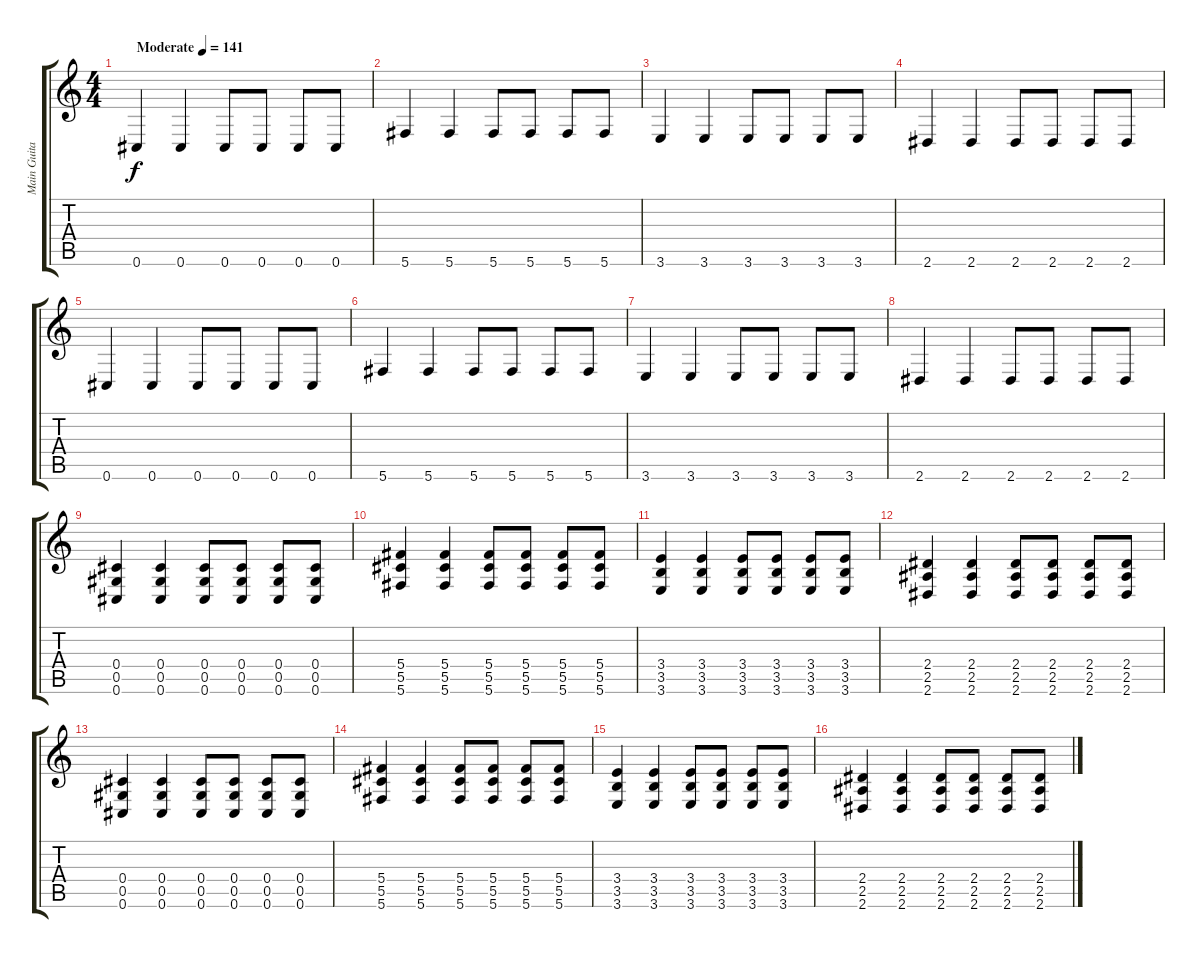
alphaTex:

\track ("Main Guitar" "Main Guita") {instrument distortionguitar}
\staff {score tabs}
\tuning (Eb4 Bb3 Gb3 Db3 Ab2 Db2) {hide}
\ts (4 4)
\tempo (141 "Moderate")
\clef g2
\ks c
0.6.4{dy f instrument distortionguitar} 0.6.4 0.6.8 0.6.8 0.6.8 0.6.8 |
5.6.4 5.6.4 5.6.8 5.6.8 5.6.8 5.6.8 |
3.6.4 3.6.4 3.6.8 3.6.8 3.6.8 3.6.8 |
2.6.4 2.6.4 2.6.8 2.6.8 2.6.8 2.6.8 |
0.6.4 0.6.4 0.6.8 0.6.8 0.6.8 0.6.8 |
5.6.4 5.6.4 5.6.8 5.6.8 5.6.8 5.6.8 |
3.6.4 3.6.4 3.6.8 3.6.8 3.6.8 3.6.8 |
2.6.4 2.6.4 2.6.8 2.6.8 2.6.8 2.6.8 |
(0.4 0.5 0.6).4 (0.4 0.5 0.6).4 (0.4 0.5 0.6).8 (0.4 0.5 0.6).8 (0.4 0.5 0.6).8 (0.4 0.5 0.6).8 |
(5.4 5.5 5.6).4 (5.4 5.5 5.6).4 (5.4 5.5 5.6).8 (5.4 5.5 5.6).8 (5.4 5.5 5.6).8 (5.4 5.5 5.6).8 |
(3.4 3.5 3.6).4 (3.4 3.5 3.6).4 (3.4 3.5 3.6).8 (3.4 3.5 3.6).8 (3.4 3.5 3.6).8 (3.4 3.5 3.6).8 |
(2.4 2.5 2.6).4 (2.4 2.5 2.6).4 (2.4 2.5 2.6).8 (2.4 2.5 2.6).8 (2.4 2.5 2.6).8 (2.4 2.5 2.6).8 |
(0.4 0.5 0.6).4 (0.4 0.5 0.6).4 (0.4 0.5 0.6).8 (0.4 0.5 0.6).8 (0.4 0.5 0.6).8 (0.4 0.5 0.6).8 |
(5.4 5.5 5.6).4 (5.4 5.5 5.6).4 (5.4 5.5 5.6).8 (5.4 5.5 5.6).8 (5.4 5.5 5.6).8 (5.4 5.5 5.6).8 |
(3.4 3.5 3.6).4 (3.4 3.5 3.6).4 (3.4 3.5 3.6).8 (3.4 3.5 3.6).8 (3.4 3.5 3.6).8 (3.4 3.5 3.6).8 |
(2.4 2.5 2.6).4 (2.4 2.5 2.6).4 (2.4 2.5 2.6).8 (2.4 2.5 2.6).8 (2.4 2.5 2.6).8 (2.4 2.5 2.6).8
